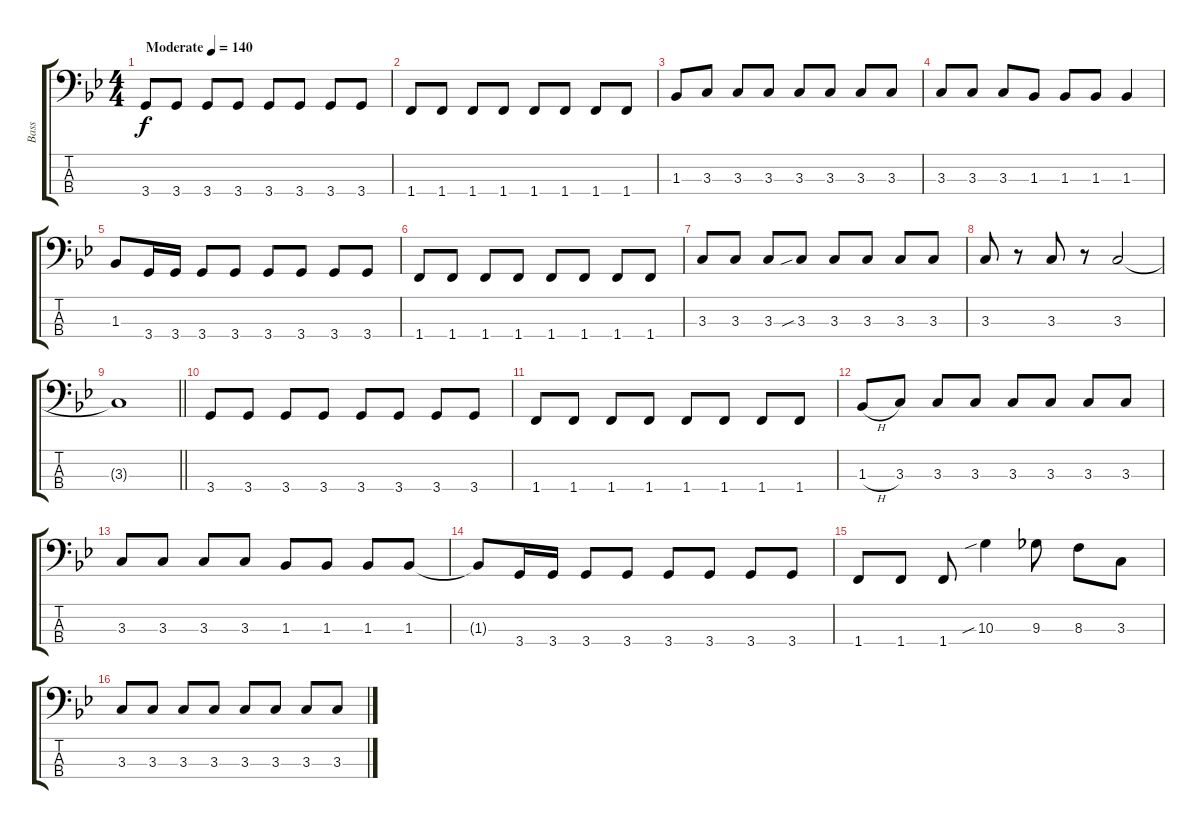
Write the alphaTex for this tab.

\track ("Bass" "Bass") {instrument electricbassfinger}
\staff {score tabs}
\tuning (G2 D2 A1 E1) {hide}
\ts (4 4)
\tempo (140 "Moderate")
\clef f4
\ks bb
3.4.8{dy f instrument electricbassfinger} 3.4.8 3.4.8 3.4.8 3.4.8 3.4.8 3.4.8 3.4.8 |
1.4.8 1.4.8 1.4.8 1.4.8 1.4.8 1.4.8 1.4.8 1.4.8 |
1.3.8 3.3.8 3.3.8 3.3.8 3.3.8 3.3.8 3.3.8 3.3.8 |
3.3.8 3.3.8 3.3.8 1.3.8 1.3.8 1.3.8 1.3.4 |
1.3.8 3.4.16 3.4.16 3.4.8 3.4.8 3.4.8 3.4.8 3.4.8 3.4.8 |
1.4.8 1.4.8 1.4.8 1.4.8 1.4.8 1.4.8 1.4.8 1.4.8 |
3.3.8 3.3.8 3.3.8 3.3{sib}.8 3.3.8 3.3.8 3.3.8 3.3.8 |
3.3.8 r.8 3.3.8 r.8 3.3.2 |
\barLineRight lightlight
3.3{t}.1 |
3.4.8 3.4.8 3.4.8 3.4.8 3.4.8 3.4.8 3.4.8 3.4.8 |
1.4.8 1.4.8 1.4.8 1.4.8 1.4.8 1.4.8 1.4.8 1.4.8 |
1.3{h}.8 3.3.8 3.3.8 3.3.8 3.3.8 3.3.8 3.3.8 3.3.8 |
3.3.8 3.3.8 3.3.8 3.3.8 1.3.8 1.3.8 1.3.8 1.3.8 |
1.3{t}.8 3.4.16 3.4.16 3.4.8 3.4.8 3.4.8 3.4.8 3.4.8 3.4.8 |
1.4.8 1.4.8 1.4.8 10.3{sib}.4 9.3.8 8.3.8 3.3.8 |
3.3.8 3.3.8 3.3.8 3.3.8 3.3.8 3.3.8 3.3.8 3.3.8
